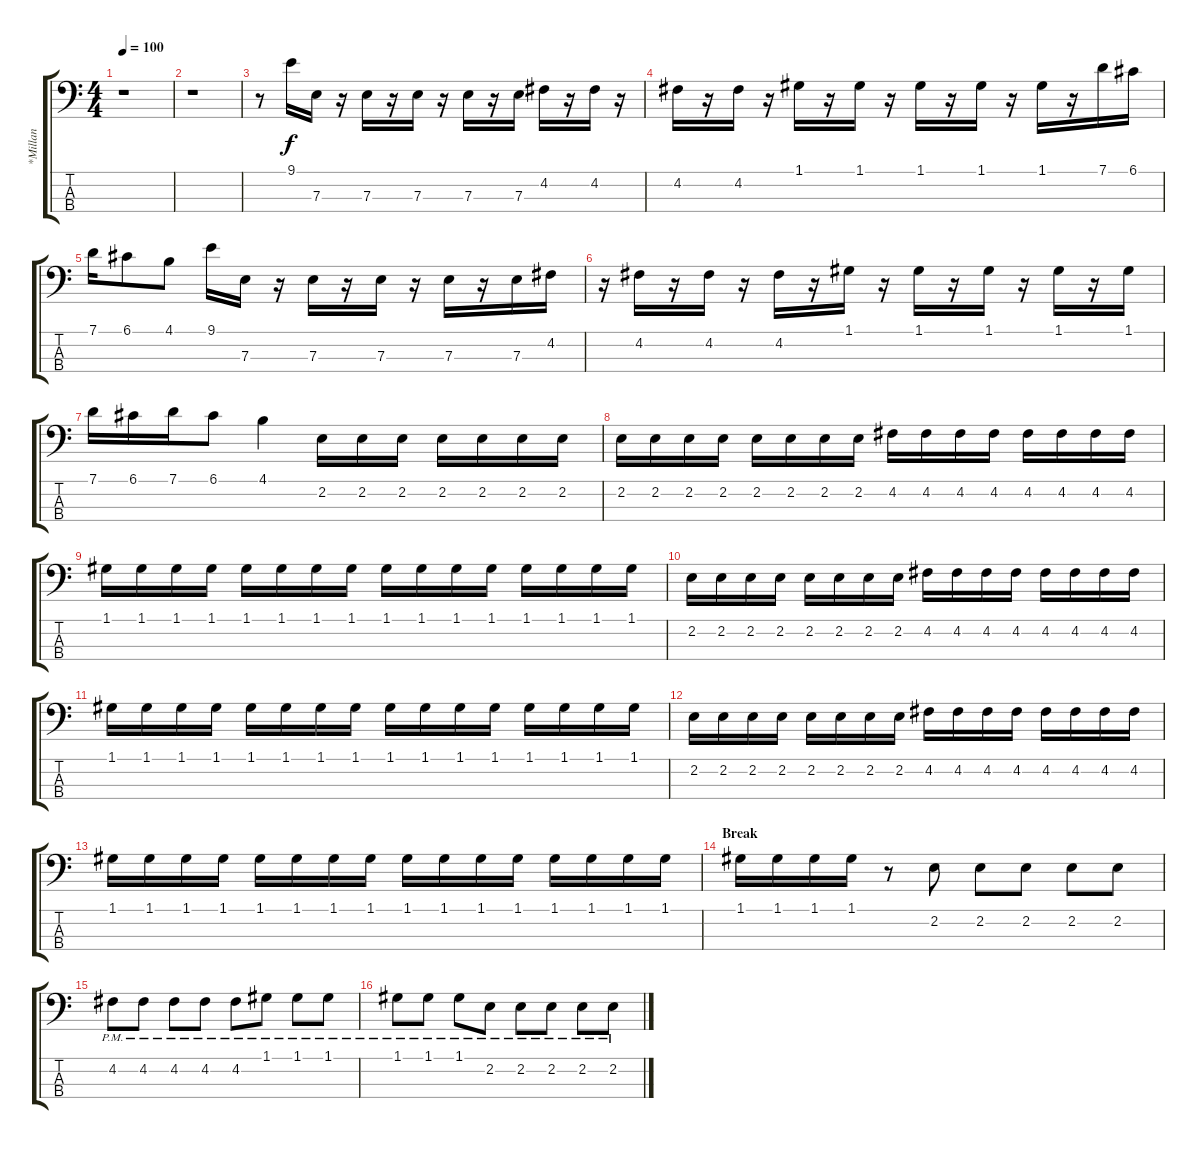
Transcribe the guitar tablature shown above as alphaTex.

\track ("*Millan" "*Millan") {instrument electricbassfinger}
\staff {score tabs}
\tuning (G2 D2 A1 E1) {hide}
\ts (4 4)
\tempo 100
\clef f4
\ks c
r.1{dy f instrument electricbassfinger} |
r.1 |
r.8 9.1.16 7.3.16 r.16 7.3.16 r.16 7.3.16 r.16 7.3.16 r.16 7.3.16 4.2.16 r.16 4.2.16 r.16 |
4.2.16 r.16 4.2.16 r.16 1.1.16 r.16 1.1.16 r.16 1.1.16 r.16 1.1.16 r.16 1.1.16 r.16 7.1.16 6.1.16 |
7.1.16 6.1.8 4.1.8 9.1.16 7.3.16 r.16 7.3.16 r.16 7.3.16 r.16 7.3.16 r.16 7.3.16 4.2.16 |
r.16 4.2.16 r.16 4.2.16 r.16 4.2.16 r.16 1.1.16 r.16 1.1.16 r.16 1.1.16 r.16 1.1.16 r.16 1.1.16 |
7.1.16 6.1.16 7.1.16 6.1.8 4.1.4 2.2.16 2.2.16 2.2.16 2.2.16 2.2.16 2.2.16 2.2.16 |
2.2.16 2.2.16 2.2.16 2.2.16 2.2.16 2.2.16 2.2.16 2.2.16 4.2.16 4.2.16 4.2.16 4.2.16 4.2.16 4.2.16 4.2.16 4.2.16 |
1.1.16 1.1.16 1.1.16 1.1.16 1.1.16 1.1.16 1.1.16 1.1.16 1.1.16 1.1.16 1.1.16 1.1.16 1.1.16 1.1.16 1.1.16 1.1.16 |
2.2.16 2.2.16 2.2.16 2.2.16 2.2.16 2.2.16 2.2.16 2.2.16 4.2.16 4.2.16 4.2.16 4.2.16 4.2.16 4.2.16 4.2.16 4.2.16 |
1.1.16 1.1.16 1.1.16 1.1.16 1.1.16 1.1.16 1.1.16 1.1.16 1.1.16 1.1.16 1.1.16 1.1.16 1.1.16 1.1.16 1.1.16 1.1.16 |
2.2.16 2.2.16 2.2.16 2.2.16 2.2.16 2.2.16 2.2.16 2.2.16 4.2.16 4.2.16 4.2.16 4.2.16 4.2.16 4.2.16 4.2.16 4.2.16 |
1.1.16 1.1.16 1.1.16 1.1.16 1.1.16 1.1.16 1.1.16 1.1.16 1.1.16 1.1.16 1.1.16 1.1.16 1.1.16 1.1.16 1.1.16 1.1.16 |
\section ("" "Break")
1.1.16 1.1.16 1.1.16 1.1.16 r.8 2.2.8 2.2.8 2.2.8 2.2.8 2.2.8 |
4.2{pm}.8 4.2{pm}.8 4.2{pm}.8 4.2{pm}.8 4.2{pm}.8 1.1{pm}.8 1.1{pm}.8 1.1{pm}.8 |
1.1{pm}.8 1.1{pm}.8 1.1{pm}.8 2.2{pm}.8 2.2{pm}.8 2.2{pm}.8 2.2{pm}.8 2.2{pm}.8
